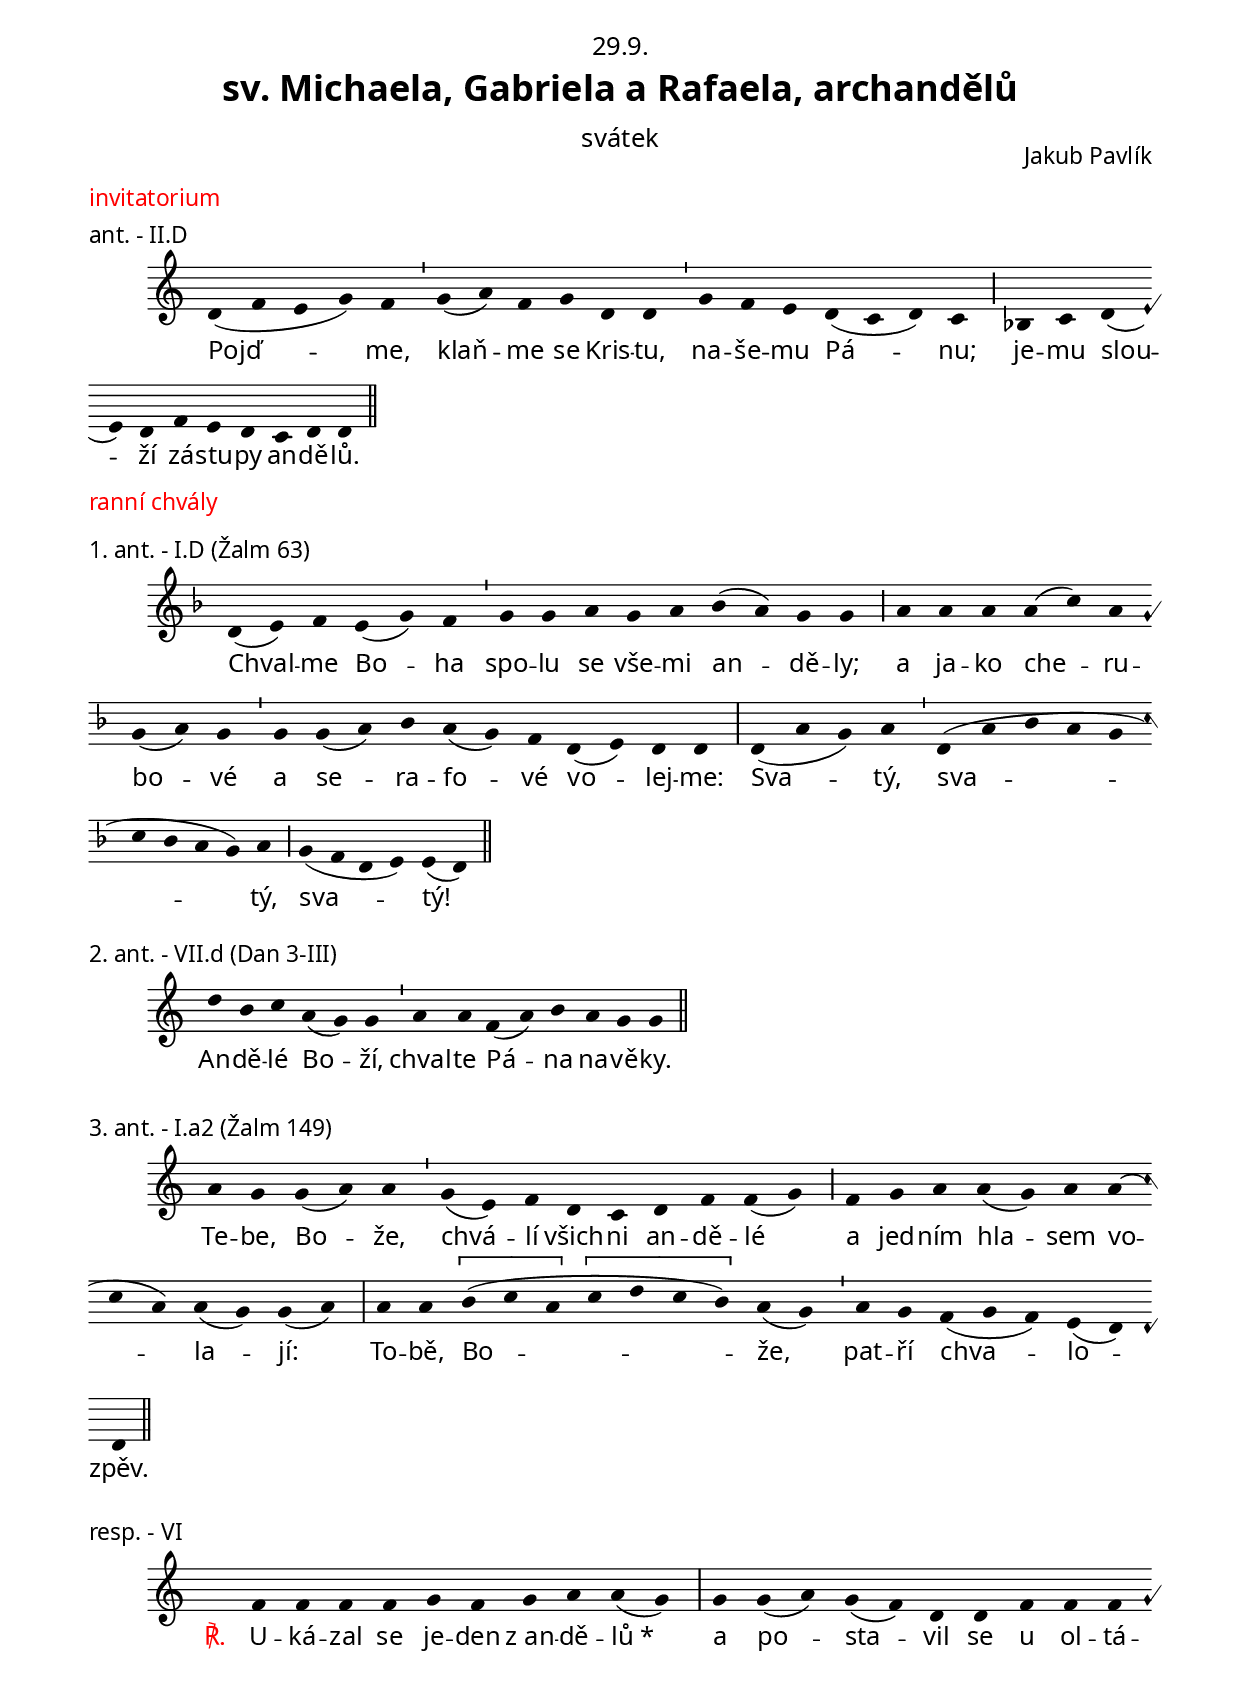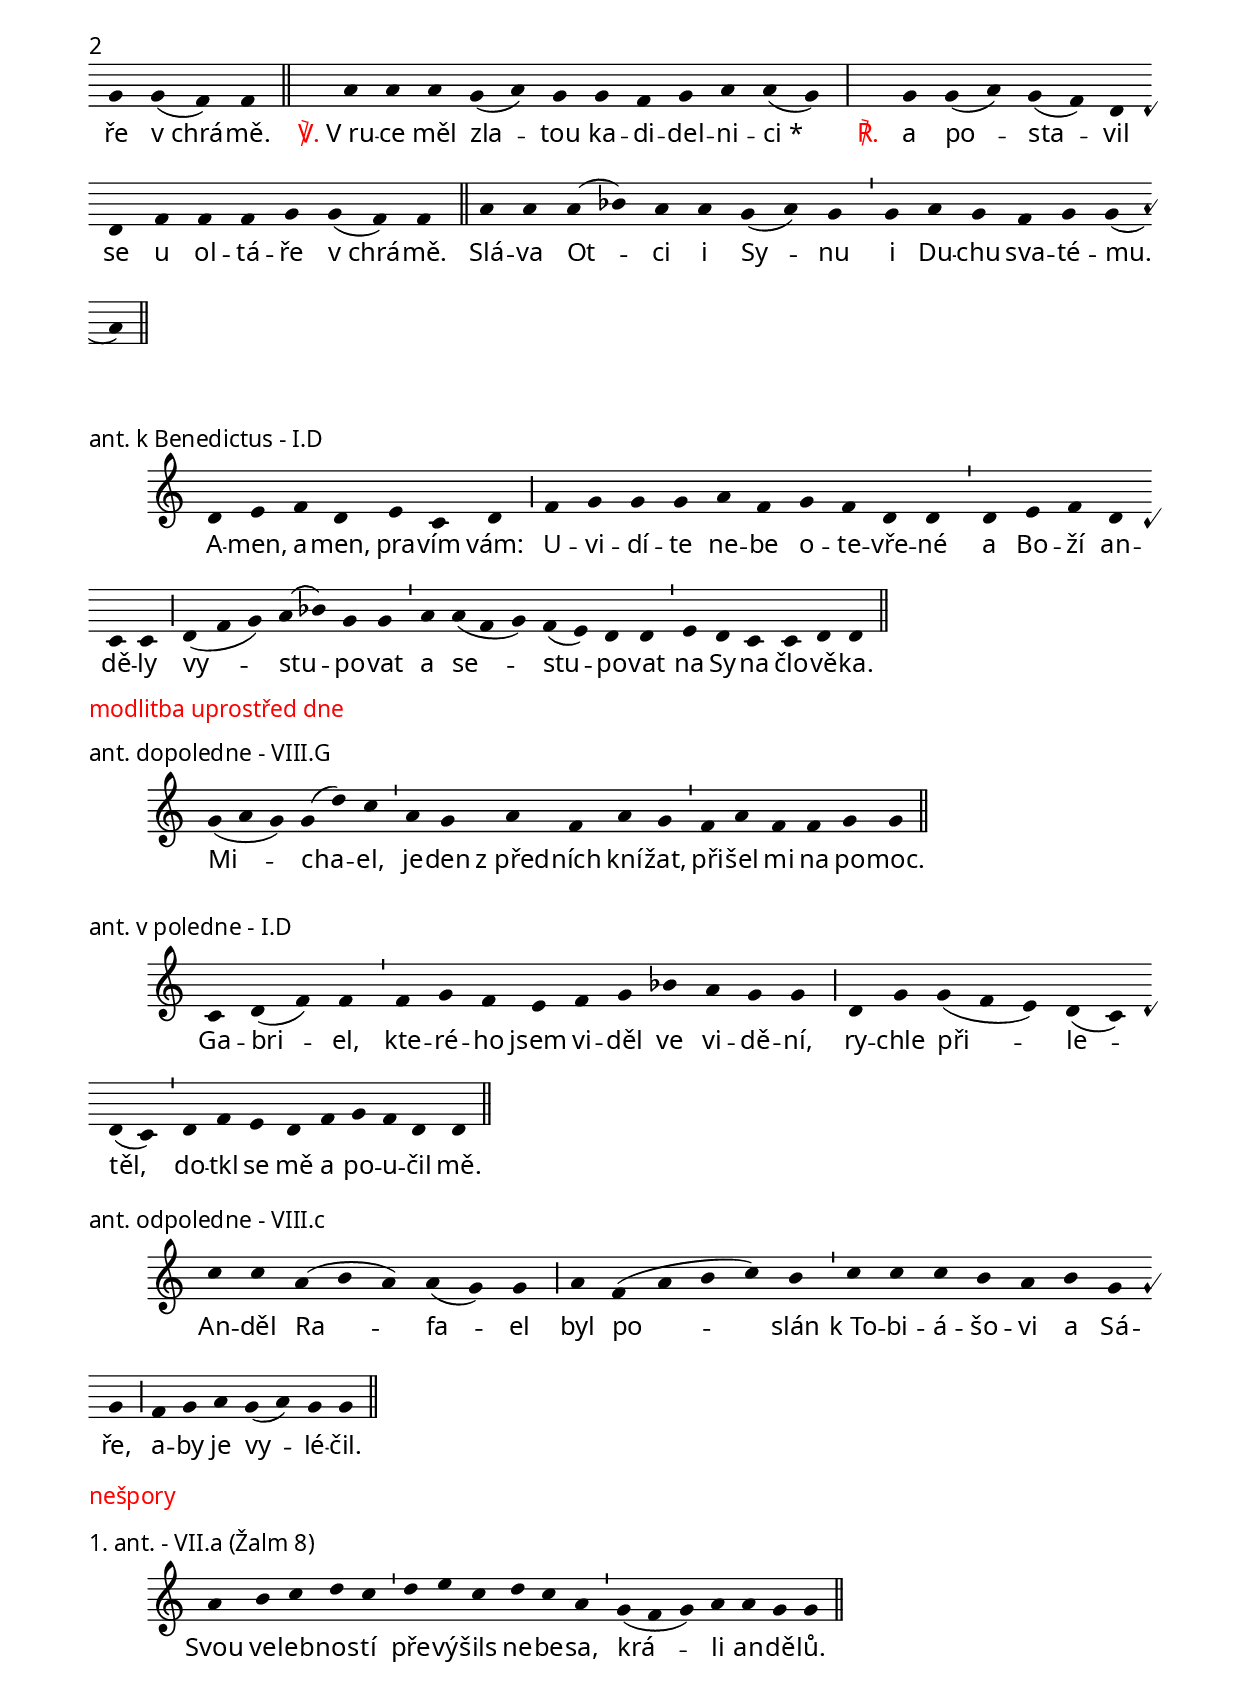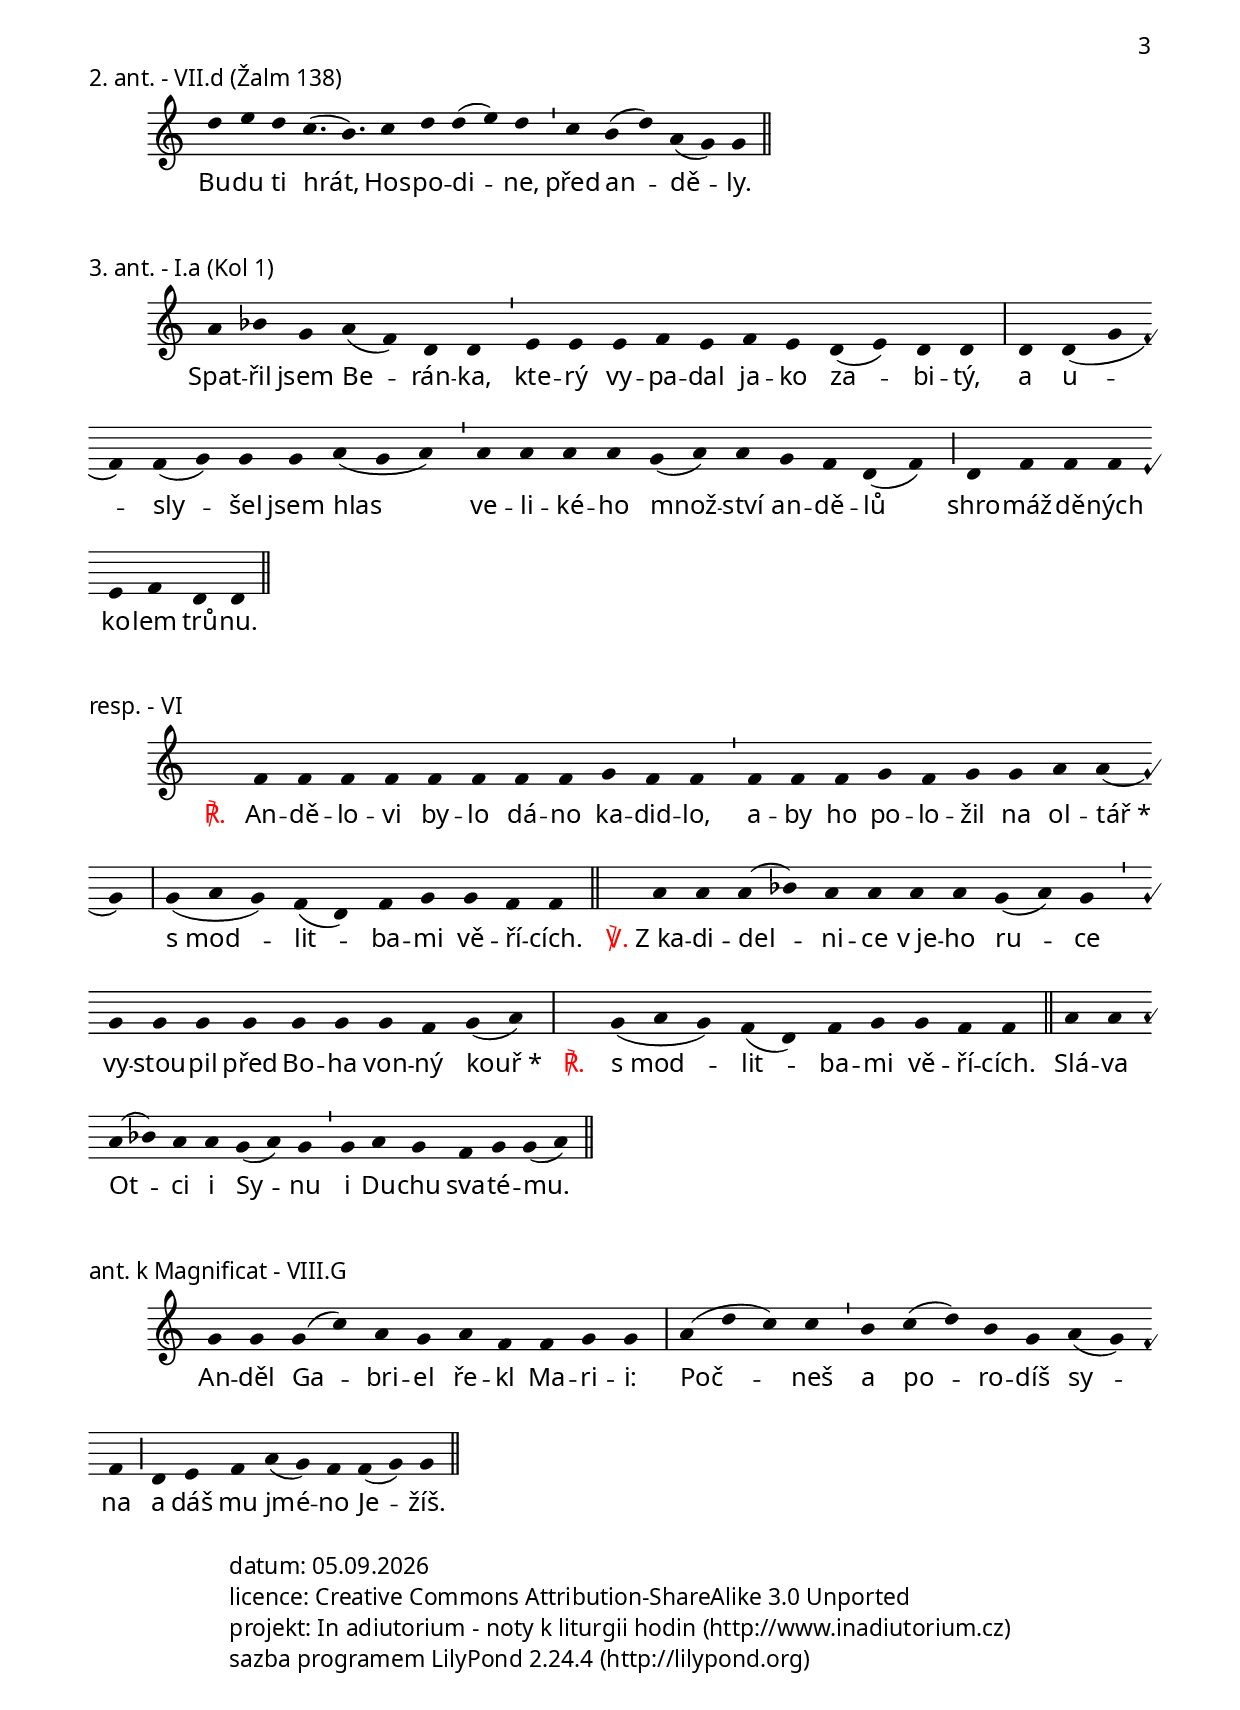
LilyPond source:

\version "2.15.40"

\include "../spolecne.ly"
\include "../dilyresponsorii.ly"

\header {
  title = \markup\titleSvatek
            "sv. Michaela, Gabriela a Rafaela, archandělů"
            svátek
            29.9.
  composer = "Jakub Pavlík"
}

\markup {\nadpisHodinka {"invitatorium"}}

\score {
  \relative c' {
    \choralniRezim
    d4( f e g) f \barMin g( a) f g d d \barMin g f e d( c d) c \barMaior
    bes c d( e) d f e d c d d \barFinalis
  }
  \addlyrics {
    Pojď -- me, klaň -- me se Kris -- tu, na -- še -- mu Pá -- nu;
    je -- mu slou -- ží zá -- stu -- py an -- dě -- lů.
  }
  \header {
    quid = "ant."
    modus = "II"
    differentia = "D"
    psalmus = ""
    id = ""
    piece = \markup {\sestavTitulekBezZalmu}
  }
}

\markup {\nadpisHodinka {"ranní chvály"}}

\score {
  \relative c' {
    \choralniRezim
    \key f \major
    d( e) f e( g) f \barMin
    g g a g a bes( a) g g \barMaior
    a a a a( c) a g( a) g \barMin g g( a) bes a( g) f d( e) d d \barMax
    d4( a' g) a \barMin d,( a' bes a g c bes a g) a \barMaior g( f d e) e( d) \barFinalis
  }
  \addlyrics {
    Chval -- me Bo -- ha
    spo -- lu se vše -- mi an -- dě -- ly;
    a ja -- ko che -- ru -- bo -- vé a se -- ra -- fo -- vé vo -- lej -- me:
    Sva -- tý, sva -- tý, sva -- tý!
  }
  \header {
    quid = "1. ant."
    modus = "I"
    differentia = "D"
    psalmus = "Žalm 63"
    id = ""
    piece = \markup {\sestavTitulek}
  }
}

\score {
  \relative c'' {
    \choralniRezim
    d4 b c a( g) g \barMin a a f( a) b a g g \barFinalis
  }
  \addlyrics {
    An -- dě -- lé Bo -- ží,
    chval -- te Pá -- na na -- vě -- ky.
  }
  \header {
    quid = "2. ant."
    modus = "VII"
    differentia = "d"
    psalmus = "Dan 3-III"
    id = ""
    piece = \markup {\sestavTitulek}
  }
}

\score {
  \relative c'' {
    \choralniRezim
    a4 g g( a) a \barMin
    g( e) f d c d f f( g) \barMaior
    f g a a( g) a a( c a) a( g) g( a) \barMax
    a a \[ b( c a \] \[ c d c b) \] a( g) \barMin a g f( g f) e( d) d \barFinalis
  }
  \addlyrics {
    Te -- be, Bo -- že,
    chvá -- lí všich -- ni an -- dě -- lé
    a jed -- ním hla -- sem vo -- la -- jí:
    To -- bě, Bo -- že, pat -- ří chva -- lo -- zpěv.
  }
  \header {
    quid = "3. ant."
    modus = "I"
    differentia = "a2"
    psalmus = "Žalm 149"
    id = ""
    piece = \markup {\sestavTitulek}
  }
}

\score {
  \relative c' {
    \choralniRezim

    % R
    \neviditelna f
    f4 f f f g f g a a( g) \barMax
    g g( a) g( f) d d f f f g g( f) f \barFinalis
    % V
    \neviditelna a
    a4 a a g( a) g g f g a a( g) \barMax
    % R
    \neviditelna a
    g g( a) g( f) d d f f f g g( f) f \barFinalis
    % Slava
    \respVIdoxologie \barFinalis
  }
  \addlyrics {
    \Response U -- ká -- zal se je -- den z_an -- dě -- lů_*
    a po -- sta -- vil se u ol -- tá -- ře v_chrá -- mě.
    \Verse V_ru -- ce měl zla -- tou ka -- di -- del -- ni -- ci_*
    \Response a po -- sta -- vil se u ol -- tá -- ře v_chrá -- mě.
    \textRespDoxologie
  }
  \header {
    quid = "resp."
    modus = "VI"
    id = ""
    piece = \markup {\sestavTitulekResp}
  }
}

\score {
  \relative c' {
    \choralniRezim
    d4 e f d e c d \barMaior
    f g g g a f g f d d \barMin
    d e f d c c \barMaior
    d( f g) a( bes) g g \barMin a a( f g) f( e) d d \barMin
    e d c c d d \barFinalis
  }
  \addlyrics {
    A -- men, a -- men, pra -- vím vám:
    U -- vi -- dí -- te ne -- be o -- te -- vře -- né
    a Bo -- ží an -- dě -- ly
    vy -- stu -- po -- vat a se -- stu -- po -- vat
    na Sy -- na člo -- vě -- ka.
  }
  \header {
    quid = "ant. k Benedictus"
    modus = "I"
    differentia = "D"
    psalmus = ""
    id = ""
    piece = \markup {\sestavTitulekBezZalmu}
  }
}

\markup {\nadpisHodinka {"modlitba uprostřed dne"}}

\score {
  \relative c'' {
    \choralniRezim
    g4( a g) g( d') c \barMin
    a g a f a g \barMin
    f a f f g g \barFinalis
  }
  \addlyrics {
    Mi -- cha -- el,
    je -- den z_před -- ních kní -- žat,
    při -- šel mi na po -- moc.
  }
  \header {
    quid = "ant. dopoledne"
    modus = "VIII"
    differentia = "G"
    psalmus = ""
    id = ""
    piece = \markup {\sestavTitulekBezZalmu}
  }
}

\score {
  \relative c' {
    \choralniRezim
    c4 d( f) f \barMin
    f g f e f g bes a g g \barMaior
    d g g( f e) d( c) d( c) \barMin
    d f e d f g f d d \barFinalis
  }
  \addlyrics {
    Ga -- bri -- el,
    kte -- ré -- ho jsem vi -- děl ve vi -- dě -- ní,
    ry -- chle při -- le -- těl,
    do -- tkl se mě a po -- u -- čil mě.
  }
  \header {
    quid = "ant. v poledne"
    modus = "I"
    differentia = "D"
    psalmus = ""
    id = ""
    piece = \markup {\sestavTitulekBezZalmu}
  }
}

\score {
  \relative c'' {
    \choralniRezim
    c4 c a( b a) a( g) g \barMaior
    a f( a b c) b \barMin c c c b a b g g \barMaior
    f g a g( a) g g \barFinalis
  }
  \addlyrics {
    An -- děl Ra -- fa -- el
    byl po -- slán k_To -- bi -- á -- šo -- vi a Sá -- ře,
    a -- by je vy -- lé -- čil.
  }
  \header {
    quid = "ant. odpoledne"
    modus = "VIII"
    differentia = "c"
    psalmus = ""
    id = ""
    piece = \markup {\sestavTitulekBezZalmu}
  }
}

\markup {\nadpisHodinka {"nešpory"}}

\score {
  \relative c'' {
    \choralniRezim
    a4 b c d c \barMin
    d e c d c a \barMin
    g( f g) a a g g \barFinalis
  }
  \addlyrics {
    Svou ve -- leb -- nos -- tí
    pře -- vý -- šils ne -- be -- sa,
    krá -- li an -- dě -- lů.
  }
  \header {
    quid = "1. ant."
    modus = "VII"
    differentia = "a"
    psalmus = "Žalm 8"
    id = ""
    piece = \markup {\sestavTitulek}
  }
}

\score {
  \relative c'' {
    \choralniRezim
    d4 e d c4.( b) c4 d d( e) d \barMin c b( d) a( g) g \barFinalis
  }
  \addlyrics {
    Bu -- du ti hrát, Hos -- po -- di -- ne, před an -- dě -- ly.
  }
  \header {
    quid = "2. ant."
    modus = "VII"
    differentia = "d"
    psalmus = "Žalm 138"
    id = ""
    fons = "úterý 4.t., nešp., 2. ant."
    piece = \markup {\sestavTitulek}
  }
}

\score {
  \relative c'' {
    \choralniRezim
    a4 bes g a( f) d d \barMin
    e e e f e f e d( e) d d \barMax
    d d( g f) f( g) g g a( g a) \barMin
    a a a a g( a) a g f d( f) \barMaior
    d f f f e f d d \barFinalis
  }
  \addlyrics {
    Spat -- řil jsem Be -- rán -- ka,
    kte -- rý vy -- pa -- dal ja -- ko za -- bi -- tý,
    a u -- sly -- šel jsem hlas
    ve -- li -- ké -- ho množ -- ství an -- dě -- lů
    shro -- máž -- dě -- ných ko -- lem trů -- nu.
  }
  \header {
    quid = "3. ant."
    modus = "I"
    differentia = "a"
    psalmus = "Kol 1"
    id = ""
    piece = \markup {\sestavTitulek}
  }
}

\score {
  \relative c' {
    \choralniRezim

    % R
    \neviditelna d
    f4 f f f f f f f g f f \barMin
    f f f g f g g a a( g) \barMax
    g( a g) f( d) f g g f f \barFinalis
    % V
    \neviditelna a
    a4 a a( bes) a a a a g( a) g \barMin g g g g g g g f g( a) \barMax
    % R
    \neviditelna a
    g( a g) f( d) f g g f f \barFinalis
    % Slava
    \respVIdoxologie \barFinalis
  }
  \addlyrics {
    \Response An -- dě -- lo -- vi by -- lo dá -- no ka -- did -- lo,
    a -- by ho po -- lo -- žil na ol -- tář_*
    s_mod -- lit -- ba -- mi vě -- ří -- cích.
    \Verse Z_ka -- di -- del -- ni -- ce v_je -- ho ru -- ce
    vy -- stou -- pil před Bo -- ha von -- ný kouř_*
    \Response s_mod -- lit -- ba -- mi vě -- ří -- cích.
    \textRespDoxologie
  }
  \header {
    quid = "resp."
    modus = "VI"
    id = ""
    piece = \markup {\sestavTitulekResp}
  }
}

\score {
  \relative c'' {
    \choralniRezim
    g4 g g( c) a g a f f g g \barMax
    a( d c) c \barMin b c( d) b g a( g) f \barMaior
    d e f a( g) f f( g) g \barFinalis
  }
  \addlyrics {
    An -- děl Ga -- bri -- el ře -- kl Ma -- ri -- i:
    Poč -- neš a po -- ro -- díš sy -- na
    a dáš mu jmé -- no Je -- žíš.
  }
  \header {
    quid = "ant. k Magnificat"
    modus = "VIII"
    differentia = "G"
    psalmus = ""
    id = ""
    piece = \markup {\sestavTitulekBezZalmu}
  }
}
